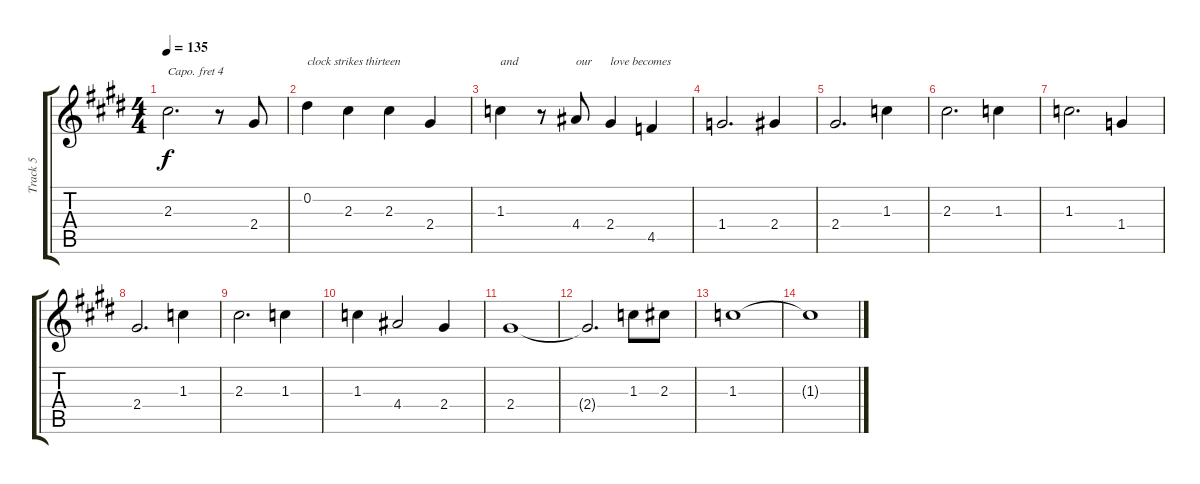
\track ("Track 5" "Track 5") {instrument acousticguitarnylon}
\staff {score tabs}
\capo 4
\tuning (E4 B3 G3 D3 A2 E2) {hide}
\ts (4 4)
\tempo 135
\clef g2
\ks e
2.3.2{d dy f} r.8 2.4.8 |
0.2.4{txt "clock strikes thirteen"} 2.3.4 2.3.4 2.4.4 |
1.3.4{txt "and"} r.8 4.4.8{txt "our"} 2.4.4{txt "love becomes"} 4.5.4 |
1.4.2{d} 2.4.4 |
2.4.2{d} 1.3.4 |
2.3.2{d} 1.3.4 |
1.3.2{d} 1.4.4 |
2.4.2{d} 1.3.4 |
2.3.2{d} 1.3.4 |
1.3.4 4.4.2 2.4.4 |
2.4.1 |
2.4{t}.2{d} 1.3.8 2.3.8 |
1.3.1 |
1.3{t}.1
